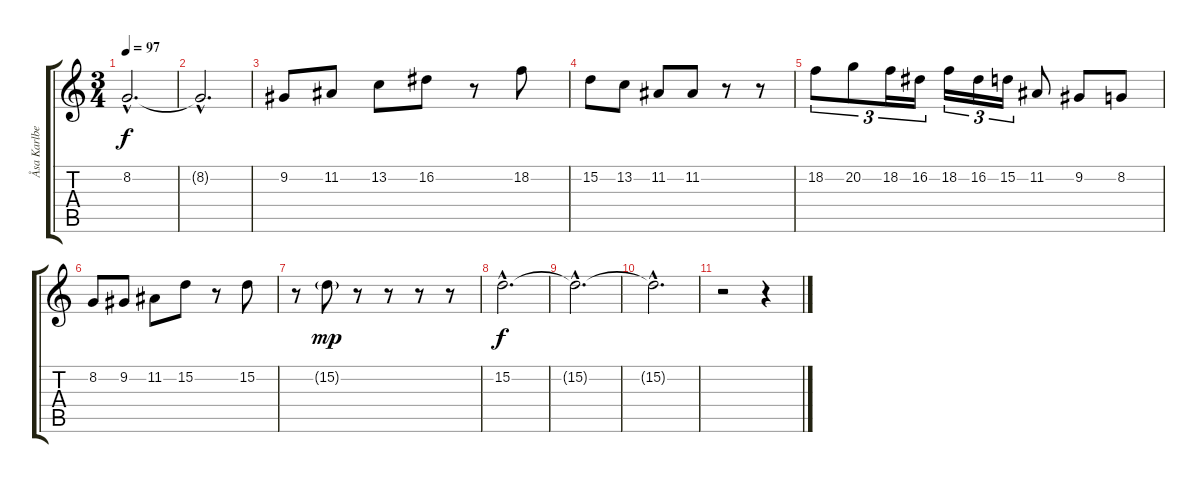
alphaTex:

\track ("Åsa Karlberg" "Åsa Karlbe") {instrument flute}
\staff {score tabs}
\tuning (E4 B3 G3 D3 A2 E2) {hide}
\ts (3 4)
\tempo 97
\clef g2
\ks c
8.2{hac}.2{d dy f} |
8.2{hac t}.2{d} |
9.2.8{volume 8 balance 4 instrument flute} 11.2.8 13.2.8 16.2.8 r.8 18.2.8 |
15.2.8 13.2.8 11.2.8 11.2.8 r.8 r.8 |
18.2.8{tu (3 2) volume 5} 20.2.8{tu (3 2)} 18.2.16{tu (3 2)} 16.2.16{tu (3 2)} 18.2.16{tu (3 2)} 16.2.16{tu (3 2)} 15.2.16{tu (3 2)} 11.2.8{volume 8 balance 12} 9.2.8{volume 8} 8.2.8 |
8.2.8 9.2.8 11.2.8 15.2.8 r.8 15.2.8 |
r.8 15.2{g}.8{dy mp} r.8 r.8 r.8 r.8 |
15.2{hac}.2{d dy f} |
15.2{hac t}.2{d} |
15.2{hac t}.2{d} |
r.2 r.4
